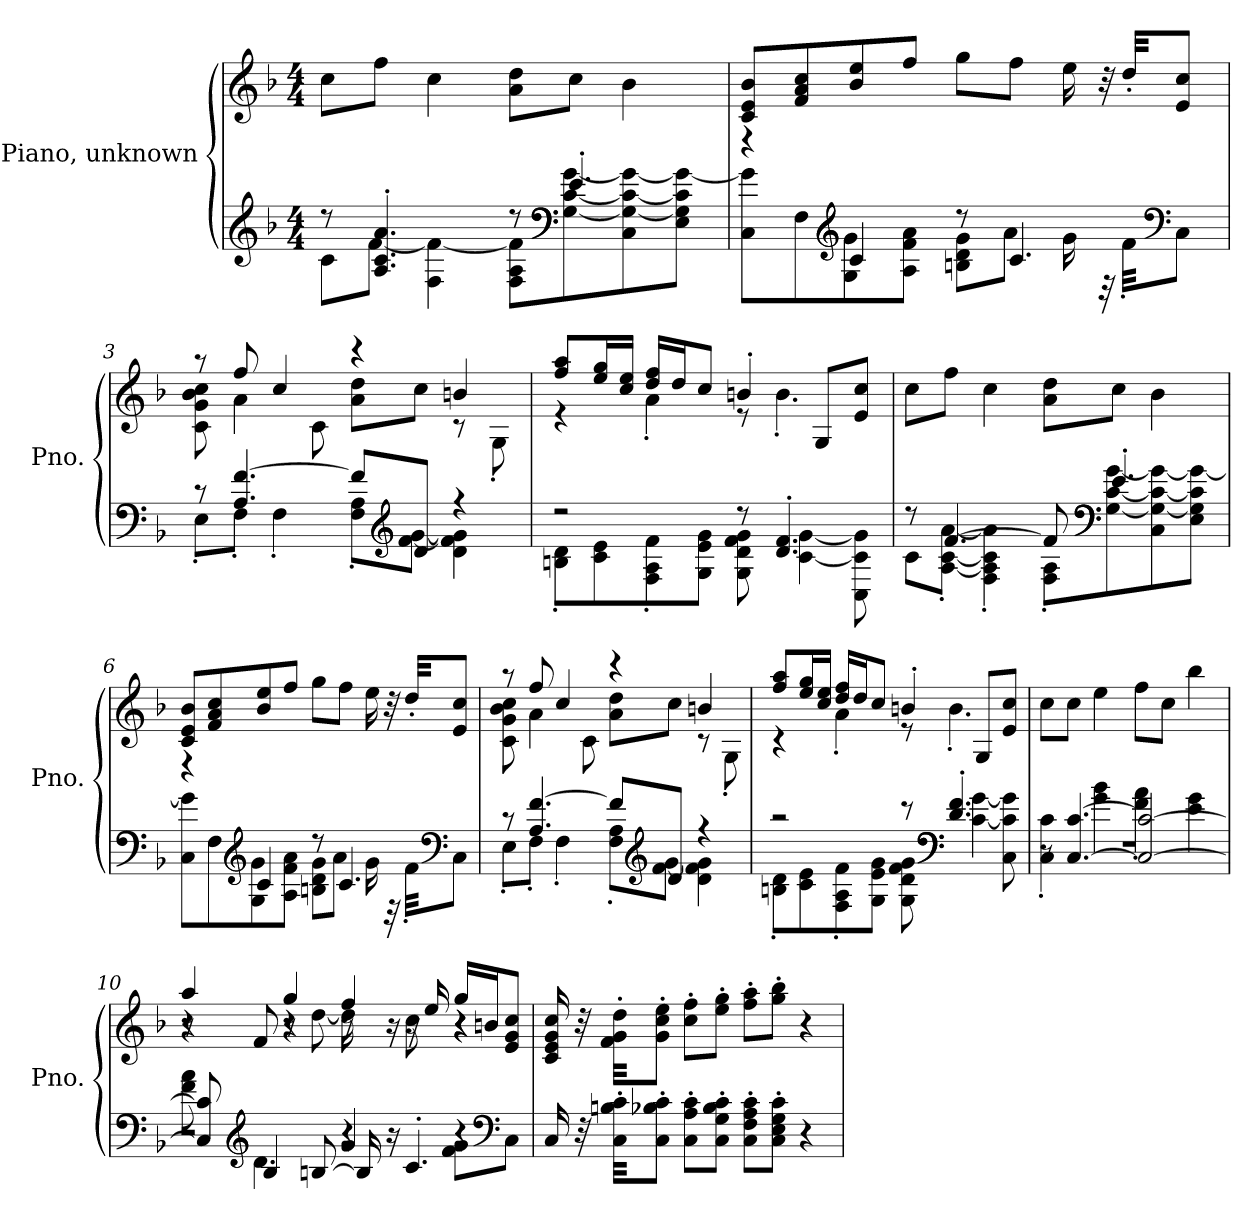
**kern	**kern
*part1	*part1
*staff2	*staff1
*I"Piano, unknown	*
*I'Pno.	*
*clefG2	*clefG2
*k[b-]	*k[b-]
*M4/4	*M4/4
*MM120	*MM120
=1	=1
*^	*
8r	8c\L	8cc\L
4.A/' 4.c/' 4.a/'	[8f\J	8ff\J
.	4F\ 4f\_	4cc\
8r	8F\ 8A\ 8f\]L	8a\ 8dd\L
*clefF4	*	*
4.e'/	[8G\ [8c\ [8g\	8cc\J
.	8C\ 8G\_ 8c\_ 8g\_	4b-\
.	8E\ 8G\] 8c\] 8g\_J	.
=2	=2	=2
4r	8C\ 8g\]L	8c/ 8e/ 8b-/L
.	8F\	8f/ 8a/ 8cc/
*clefG2	*	*
4c/	8G\ 8g\	8b-/ 8ee/
.	8A\ 8f\ 8a\J	8ff/J
8r	8Bn\ 8d\ 8g\L	8gg\L
4.c/	8a\J	8ff\J
.	16g\	16ee\
.	32r	32r
.	32f'\KKL	32dd'/KKL
*clefF4	*	*
.	8C\J	8e/ 8cc/J
=3	=3	=3
*	*	*^
8r	8E'\L	8r	8c\ 8g\ 8b-\ 8cc\
4.A/ [4.f/	8F'\J	8ff/	4a\
.	4F'\	4cc/	.
.	.	.	8c\
8f/L]	8F\' 8A\'L	4r	8a\ 8dd\L
*clefG2	*	*	*
8d/J	[8f\ [8g\J	.	8cc\J
4r	4d\ 4f\] 4g\]	4bn/	8r
.	.	.	8G'\
!!LO:LB:g=z	!!
=4	=4	=4	=4
2r	8Bn\' 8d\'L	8ff/ 8aa/L	4r
.	8c\ 8e\	16ee/ 16gg/L	.
.	.	16cc/ 16ee/JJ	.
.	8F\' 8A\' 8f\'	16dd/ 16ff/LL	4a'\
.	.	16dd/J	.
.	8G\ 8e\ 8g\J	8cc/J	.
8r	8G\ 8d\ 8f\ 8g\	4bn'/	8r
4.d/' 4.f/'	[4c\ [4g\	.	4.b'\
.	.	8G/L	.
.	8C\ 8c\] 8g\]	8e/ 8cc/J	.
*	*	*v	*v
=5	=5	=5
8r	8c\L	8cc\L
[4.f/	[8A\' [8c\' [8a\'J	8ff\J
.	4F\' 4A\]' 4c\]' 4a\]'	4cc\
8f/]	8F\' 8A\'L	8a\ 8dd\L
*clefF4	*	*
4.e'/	[8G\ [8c\ [8g\	8cc\J
.	8C\ 8G\_ 8c\_ 8g\_	4b-\
.	8E\ 8G\] 8c\] 8g\_J	.
=6	=6	=6
4r	8C\ 8g\]L	8c/ 8e/ 8b-/L
.	8F\	8f/ 8a/ 8cc/
*clefG2	*	*
4c/	8G\ 8g\	8b-/ 8ee/
.	8A\ 8f\ 8a\J	8ff/J
8r	8Bn\ 8d\ 8g\L	8gg\L
4.c/	8a\J	8ff\J
.	16g\	16ee\
.	32r	32r
.	32f'\KKL	32dd'/KKL
*clefF4	*	*
.	8C\J	8e/ 8cc/J
!!LO:LB:g=z
=7	=7	=7
*	*	*^
8r	8E'\L	8r	8c\ 8g\ 8b-\ 8cc\
4.A/ [4.f/	8F'\J	8ff/	4a\
.	4F'\	4cc/	.
.	.	.	8c\
8f/L]	8F\' 8A\'L	4r	8a\ 8dd\L
*clefG2	*	*	*
8d/J	[8f\ [8g\J	.	8cc\J
4r	4d\ 4f\] 4g\]	4bn/	8r
.	.	.	8G'\
=8	=8	=8	=8
2r	8Bn\' 8d\'L	8ff/ 8aa/L	4r
.	8c\ 8e\	16ee/ 16gg/L	.
.	.	16cc/ 16ee/JJ	.
.	8F\' 8A\' 8f\'	16dd/ 16ff/LL	4a'\
.	.	16dd/J	.
.	8G\ 8e\ 8g\J	8cc/J	.
8r	8G\ 8d\ 8f\ 8g\	4bn'/	8r
*clefF4	*	*	*
4.d/' 4.f/'	[4c\ [4g\	.	4.b'\
.	.	8G/L	.
.	8C\ 8c\] 8g\]	8e/ 8cc/J	.
*	*	*v	*v
=9	=9	=9
*	*^	*
1r	4C\' 4c\'	8r	8cc\L
.	.	[4.C/ [4.c/	8cc\J
.	4g\ 4b-\	.	4ee\
.	4f\' 4a\'	2C/_ 2c/_	8ff\L
.	.	.	8cc\J
.	4e\ 4g\	.	4bb-\
!!LO:LB:g=z
=10	=10	=10	=10
*	*	*	*^
*	*	*	*	*^
2r	8f\ 8a\	8C/] 8c/]	4aa/	4r	8r
*clefG2	*	*	*	*	*
.	4.d\	4B-/	.	.	8f/
.	.	.	4gg/	8r	4r
.	.	[8Bn/	.	[8dd\	.
4g/	4r	16B/]	4ff/	16dd\]	8r
.	.	16r	.	16r	.
.	.	4.c'/	.	8cc\	16r
.	.	.	.	.	16ee/
4r	8f\ 8g\L	.	4r	4r	16gg/LL
.	.	.	.	.	16bn/J
*clefF4	*	*	*	*	*
.	8C\J	.	.	.	8e/ 8g/ 8cc/J
*v	*v	*v	*	*	*
*	*v	*v	*v
=11	=11
16C/	16c/ 16e/ 16g/ 16cc/
32r	32r
32C\' 32Bn\' 32c\'KKL	32f\' 32g\' 32dd\'KKL
8C\' 8B-X\' 8c\'J	8g\' 8cc\' 8ee\'J
8C\' 8A\' 8c\'L	8cc\' 8ff\'L
8C\' 8G\' 8B-\' 8c\'J	8ee\' 8gg\'J
8C\' 8F\' 8A\' 8c\'L	8ff\' 8aa\'L
8C\' 8E\' 8G\' 8c\'J	8gg\' 8bb-\'J
4r	4r
=	=
*-	*-
